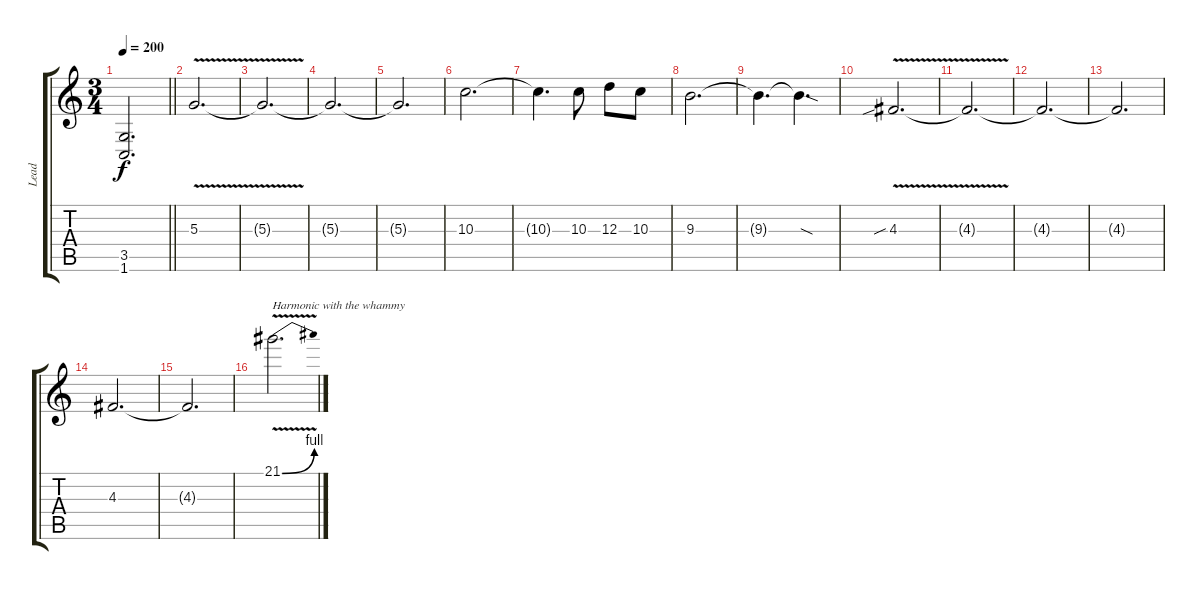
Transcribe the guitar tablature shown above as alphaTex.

\track ("Lead" "Lead") {instrument distortionguitar}
\staff {score tabs}
\tuning (B3 Gb3 D3 A2 E2 B1) {hide}
\ts (3 4)
\tempo 200
\clef g2
\barLineRight lightlight
\ks c
(3.5{t} 1.6{t}).2{d dy f} |
5.3{v}.2{d} |
5.3{t}.2{d} |
5.3{t}.2{d} |
5.3{t}.2{d} |
10.3.2{d} |
10.3{t}.4{d} 10.3.8 12.3.8 10.3.8 |
9.3.2{d} |
9.3{t}.4{d} 9.3{sod t}.4{d} |
4.3{v sib}.2{d} |
4.3{t}.2{d} |
4.3{t}.2{d} |
4.3{t}.2{d} |
4.3.2{d} |
4.3{t}.2{d} |
21.1{be (bend 0 0 60 4) v}.2{d txt "Harmonic with the whammy"}
